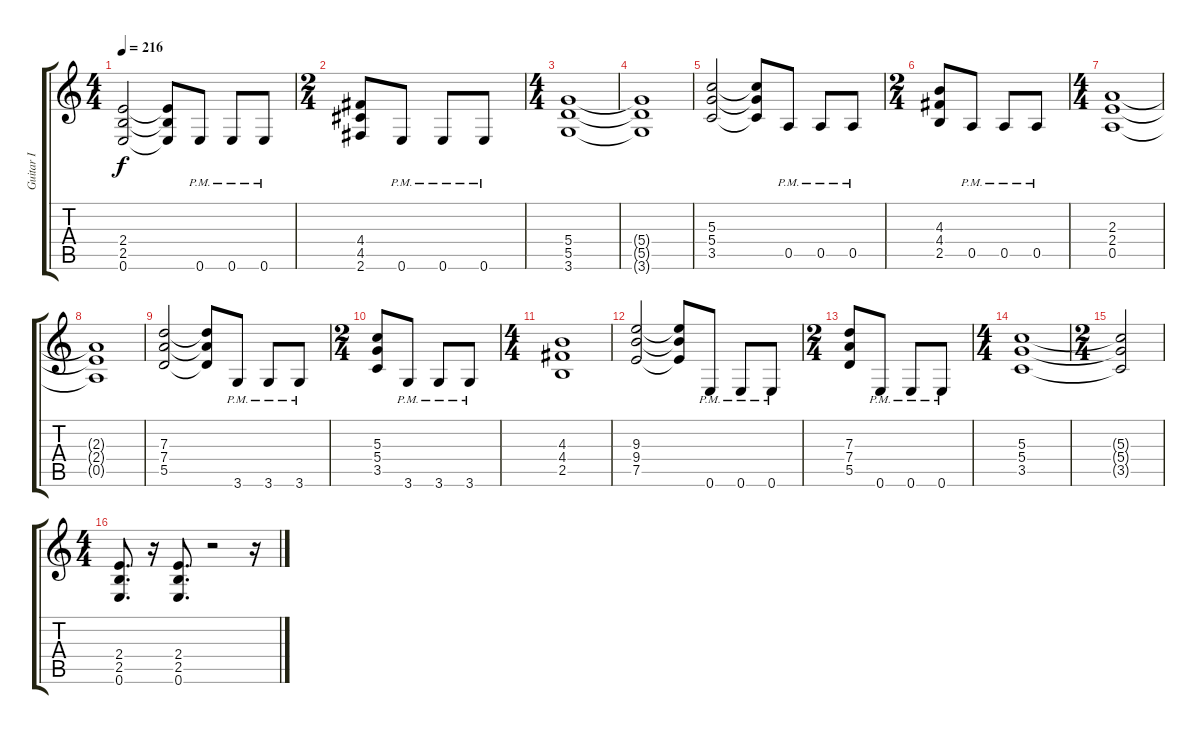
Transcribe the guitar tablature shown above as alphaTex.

\track ("Guitar I" "Guitar I") {instrument distortionguitar}
\staff {score tabs}
\tuning (E4 B3 G3 D3 A2 E2) {hide}
\ts (4 4)
\tempo 216
\clef g2
\ks c
(2.4 2.5 0.6).2{dy f} (2.4{t} 2.5{t} 0.6{t}).8 0.6{pm}.8 0.6{pm}.8 0.6{pm}.8 |
\ts (2 4)
(4.4 4.5 2.6).8 0.6{pm}.8 0.6{pm}.8 0.6{pm}.8 |
\ts (4 4)
(5.4 5.5 3.6).1 |
(5.4{t} 5.5{t} 3.6{t}).1 |
(5.3 5.4 3.5).2 (5.3{t} 5.4{t} 3.5{t}).8 0.5{pm}.8 0.5{pm}.8 0.5{pm}.8 |
\ts (2 4)
(4.3 4.4 2.5).8 0.5{pm}.8 0.5{pm}.8 0.5{pm}.8 |
\ts (4 4)
(2.3 2.4 0.5).1 |
(2.3{t} 2.4{t} 0.5{t}).1 |
(7.3 7.4 5.5).2 (7.3{t} 7.4{t} 5.5{t}).8 3.6{pm}.8 3.6{pm}.8 3.6{pm}.8 |
\ts (2 4)
(5.3 5.4 3.5).8 3.6{pm}.8 3.6{pm}.8 3.6{pm}.8 |
\ts (4 4)
(4.3 4.4 2.5).1 |
(9.3 9.4 7.5).2 (9.3{t} 9.4{t} 7.5{t}).8 0.6{pm}.8 0.6{pm}.8 0.6{pm}.8 |
\ts (2 4)
(7.3 7.4 5.5).8 0.6{pm}.8 0.6{pm}.8 0.6{pm}.8 |
\ts (4 4)
(5.3 5.4 3.5).1 |
\ts (2 4)
(5.3{t} 5.4{t} 3.5{t}).2 |
\ts (4 4)
(2.4 2.5 0.6).8{d} r.16 (2.4 2.5 0.6).8{d} r.2 r.16
